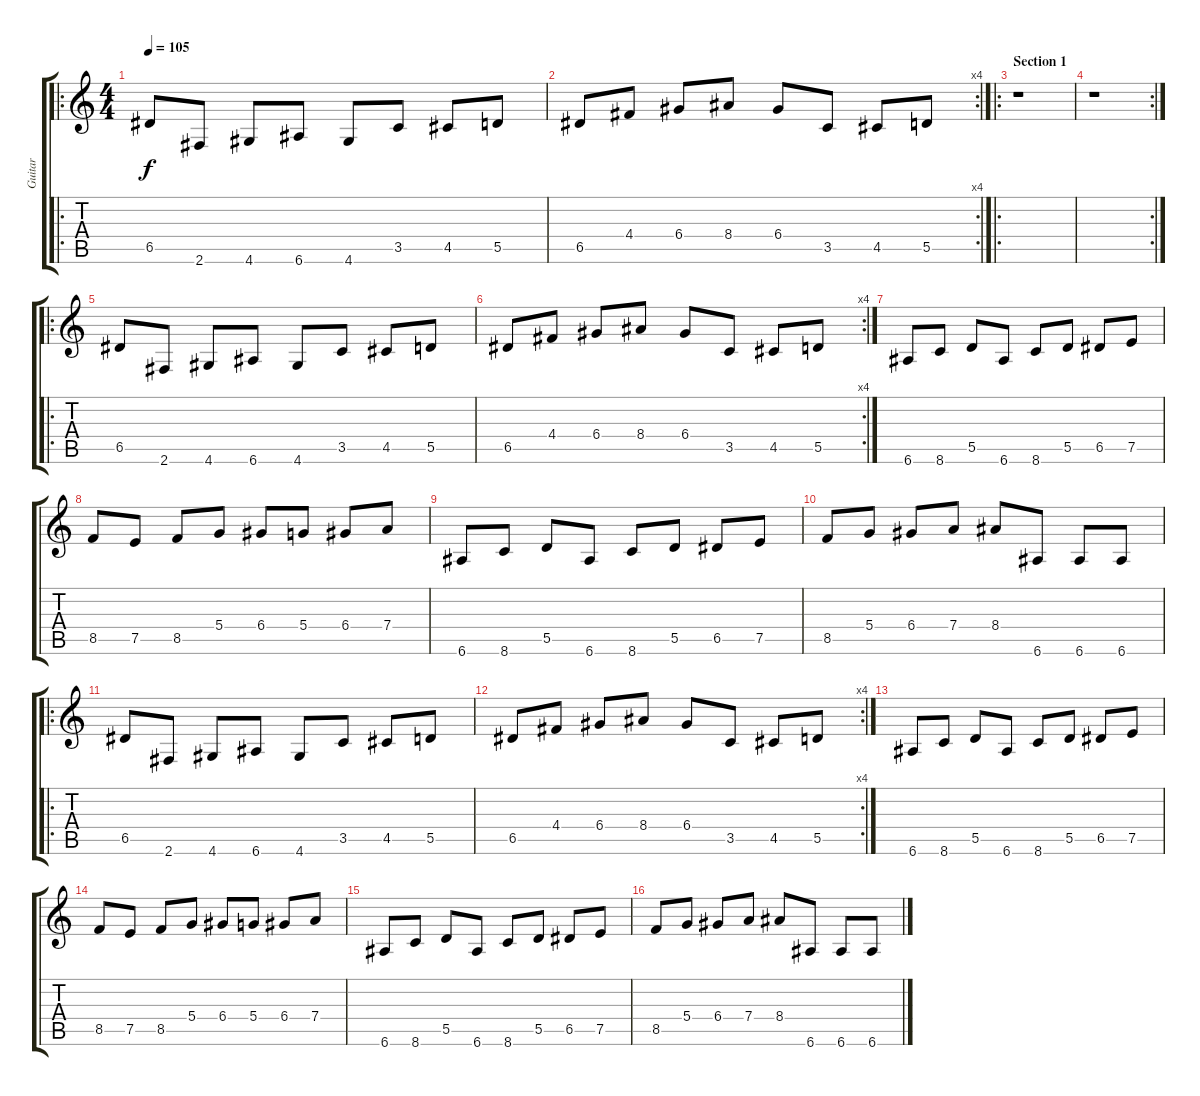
\track ("Guitar" "Guitar") {instrument electricguitarmuted}
\staff {score tabs}
\tuning (E4 B3 G3 D3 A2 E2) {hide}
\ro
\ts (4 4)
\tempo 105
\clef g2
\ks c
6.5.8{dy f} 2.6.8 4.6.8 6.6.8 4.6.8 3.5.8 4.5.8 5.5.8 |
\rc 4
6.5.8 4.4.8 6.4.8 8.4.8 6.4.8 3.5.8 4.5.8 5.5.8 |
\ro
\section ("" "Section 1")
r.1 |
\rc 2
r.1 |
\ro
6.5.8 2.6.8 4.6.8 6.6.8 4.6.8 3.5.8 4.5.8 5.5.8 |
\rc 4
6.5.8 4.4.8 6.4.8 8.4.8 6.4.8 3.5.8 4.5.8 5.5.8 |
6.6.8 8.6.8 5.5.8 6.6.8 8.6.8 5.5.8 6.5.8 7.5.8 |
8.5.8 7.5.8 8.5.8 5.4.8 6.4.8 5.4.8 6.4.8 7.4.8 |
6.6.8 8.6.8 5.5.8 6.6.8 8.6.8 5.5.8 6.5.8 7.5.8 |
8.5.8 5.4.8 6.4.8 7.4.8 8.4.8 6.6.8 6.6.8 6.6.8 |
\ro
6.5.8 2.6.8 4.6.8 6.6.8 4.6.8 3.5.8 4.5.8 5.5.8 |
\rc 4
6.5.8 4.4.8 6.4.8 8.4.8 6.4.8 3.5.8 4.5.8 5.5.8 |
6.6.8 8.6.8 5.5.8 6.6.8 8.6.8 5.5.8 6.5.8 7.5.8 |
8.5.8 7.5.8 8.5.8 5.4.8 6.4.8 5.4.8 6.4.8 7.4.8 |
6.6.8 8.6.8 5.5.8 6.6.8 8.6.8 5.5.8 6.5.8 7.5.8 |
8.5.8 5.4.8 6.4.8 7.4.8 8.4.8 6.6.8 6.6.8 6.6.8
